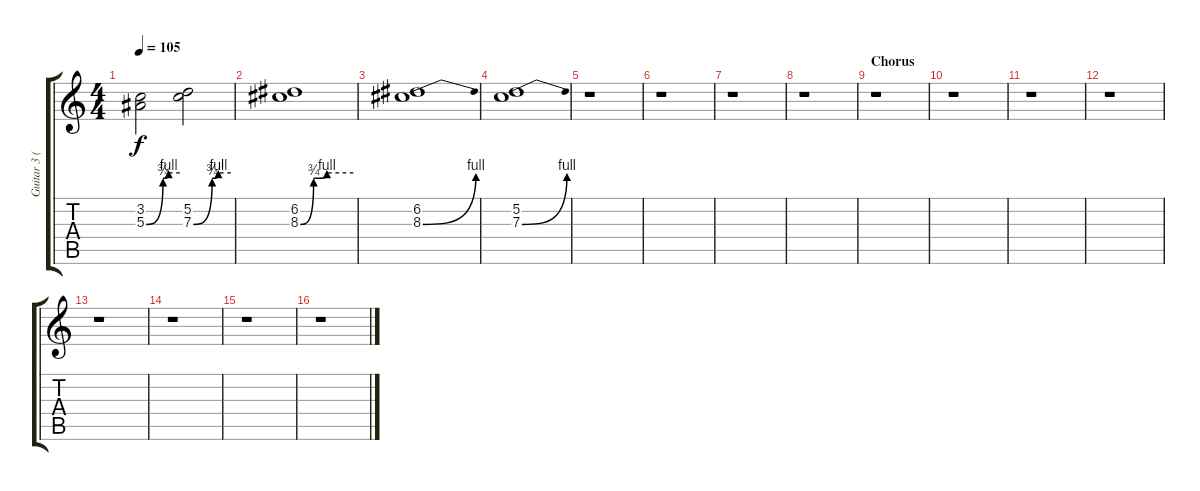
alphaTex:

\track ("Guitar 3 (Lead)" "Guitar 3 (") {instrument distortionguitar}
\staff {score tabs}
\tuning (D4 A3 F3 C3 G2 C2) {hide}
\ts (4 4)
\tempo 105
\clef g2
\ks c
(3.2 5.3{be (custom 0 0 30 3 40 4 60 4)}).2{dy f volume 10} (5.2 7.3{be (custom 0 0 30 3 40 4 60 4)}).2 |
(6.2 8.3{be (custom 0 0 15 3 30 4 60 4)}).1 |
(6.2 8.3{be (bend 0 0 60 4)}).1 |
(5.2 7.3{be (bend 0 0 60 4)}).1 |
r.1 |
r.1 |
r.1 |
r.1 |
\section ("" "Chorus")
r.1 |
r.1 |
r.1 |
r.1 |
r.1 |
r.1 |
r.1 |
r.1
